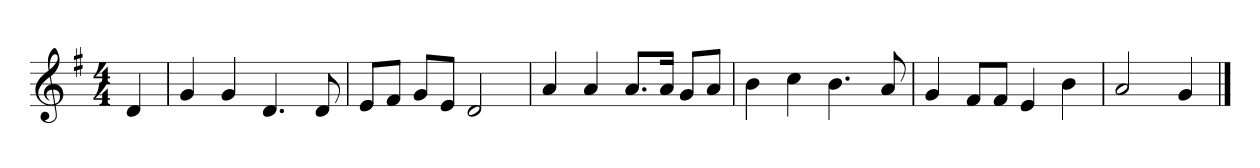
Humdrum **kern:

**kern
*part1
*staff1
*k[f#]
*M4/4
*MM120
=
4d
=1
4g
4g
4.d
8d
=2
8eL
8f#J
8gL
8eJ
2d
=3
4a
4a
8.aL
16aJk
8gL
8aJ
=4
4b
4cc
4.b
8a
=5
4g
8f#L
8f#J
4e
4b
=6
2a
4g
==
*-
